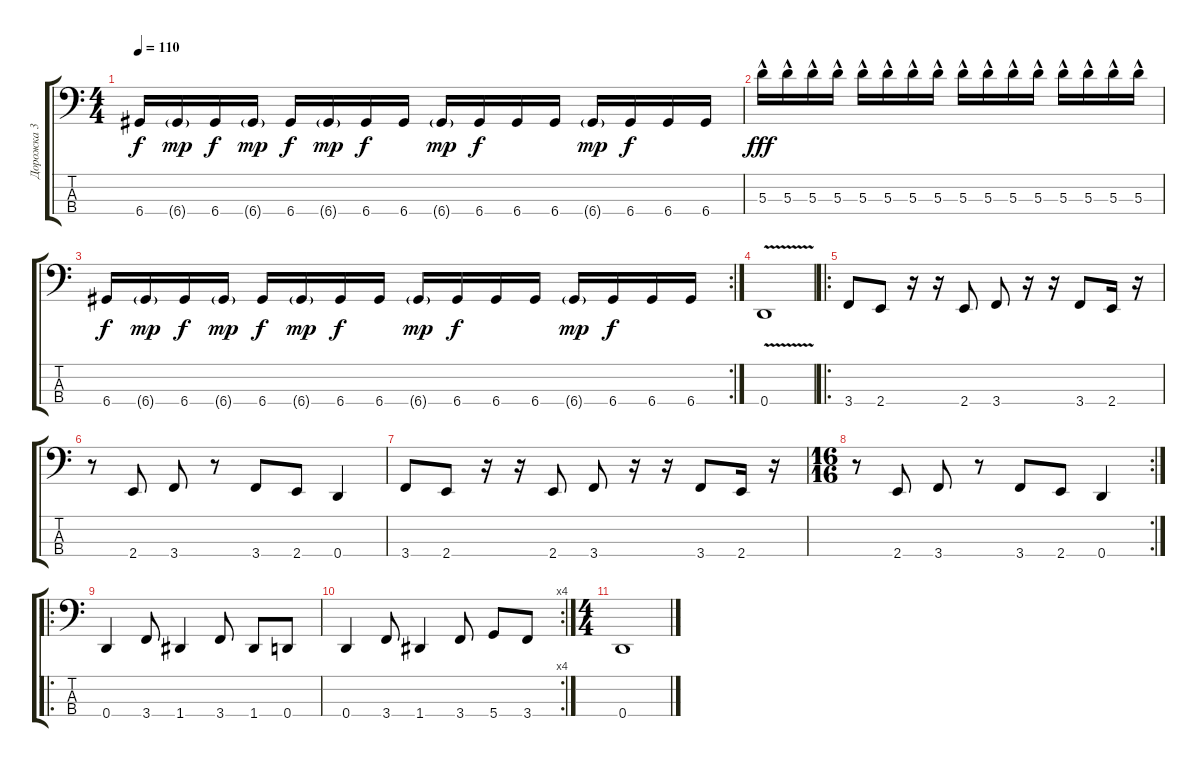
\track ("Дорожка 3" "Дорожка 3") {instrument slapbass1}
\staff {score tabs}
\tuning (G3 D3 A2 D1) {hide}
\ts (4 4)
\tempo 110
\clef f4
\ks c
6.4.16{dy f} 6.4{g}.16{dy mp} 6.4.16{dy f} 6.4{g}.16{dy mp} 6.4.16{dy f} 6.4{g}.16{dy mp} 6.4.16{dy f} 6.4.16 6.4{g}.16{dy mp} 6.4.16{dy f} 6.4.16 6.4.16 6.4{g}.16{dy mp} 6.4.16{dy f} 6.4.16 6.4.16 |
5.3{hac}.16{dy fff} 5.3{hac}.16 5.3{hac}.16 5.3{hac}.16 5.3{hac}.16 5.3{hac}.16 5.3{hac}.16 5.3{hac}.16 5.3{hac}.16 5.3{hac}.16 5.3{hac}.16 5.3{hac}.16 5.3{hac}.16 5.3{hac}.16 5.3{hac}.16 5.3{hac}.16 |
\rc 2
6.4.16{dy f} 6.4{g}.16{dy mp} 6.4.16{dy f} 6.4{g}.16{dy mp} 6.4.16{dy f} 6.4{g}.16{dy mp} 6.4.16{dy f} 6.4.16 6.4{g}.16{dy mp} 6.4.16{dy f} 6.4.16 6.4.16 6.4{g}.16{dy mp} 6.4.16{dy f} 6.4.16 6.4.16 |
0.4{v}.1 |
\ro
3.4.8 2.4.8 r.16 r.16 2.4.8 3.4.8 r.16 r.16 3.4.8 2.4.16 r.16 |
r.8 2.4.8 3.4.8 r.8 3.4.8 2.4.8 0.4.4 |
3.4.8 2.4.8 r.16 r.16 2.4.8 3.4.8 r.16 r.16 3.4.8 2.4.16 r.16 |
\rc 2
\ts (16 16)
r.8 2.4.8 3.4.8 r.8 3.4.8 2.4.8 0.4.4 |
\ro
0.4.4 3.4.8 1.4.4 3.4.8 1.4.8 0.4.8 |
\rc 4
0.4.4 3.4.8 1.4.4 3.4.8 5.4.8 3.4.8 |
\ts (4 4)
0.4.1
